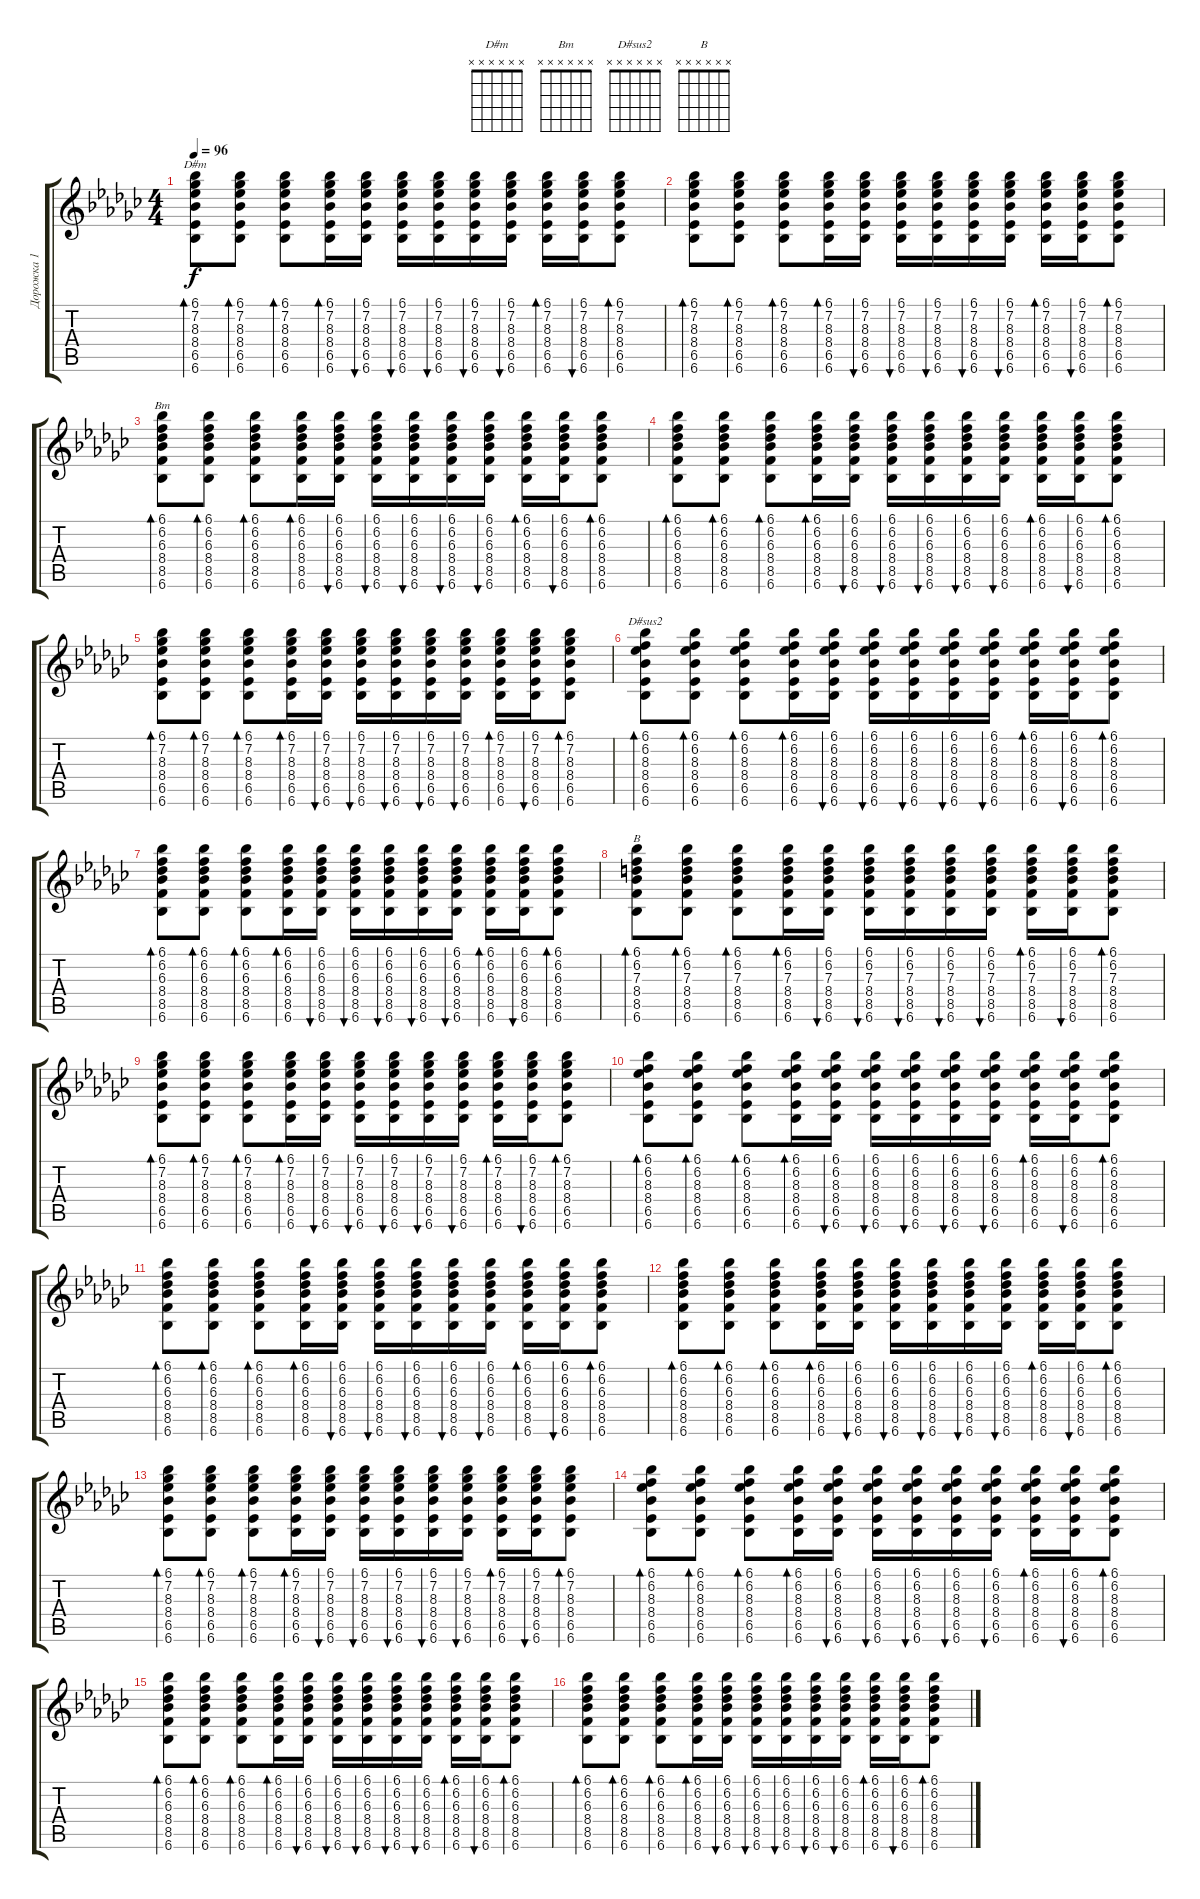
\track ("Дорожка 1" "Дорожка 1") {instrument acousticguitarsteel}
\staff {score tabs}
\tuning (E4 B3 G3 D3 A2 E2) {hide}
\chord ("D#m" x x x x x x)
\chord ("Bm" x x x x x x)
\chord ("D#sus2" x x x x x x)
\chord ("B" x x x x x x)
\ts (4 4)
\tempo 96
\clef g2
\ks ebminor
(6.1 7.2 8.3 8.4 6.5 6.6).8{bd 30 ch "D#m" dy f} (6.1 7.2 8.3 8.4 6.5 6.6).8{bd 30} (6.1 7.2 8.3 8.4 6.5 6.6).8{bd 30} (6.1 7.2 8.3 8.4 6.5 6.6).16{bd 30} (6.1 7.2 8.3 8.4 6.5 6.6).16{bu 30} (6.1 7.2 8.3 8.4 6.5 6.6).16{bu 30} (6.1 7.2 8.3 8.4 6.5 6.6).16{bu 30} (6.1 7.2 8.3 8.4 6.5 6.6).16{bu 30} (6.1 7.2 8.3 8.4 6.5 6.6).16{bu 30} (6.1 7.2 8.3 8.4 6.5 6.6).16{bd 30} (6.1 7.2 8.3 8.4 6.5 6.6).16{bu 30} (6.1 7.2 8.3 8.4 6.5 6.6).8{bd 30} |
(6.1 7.2 8.3 8.4 6.5 6.6).8{bd 30} (6.1 7.2 8.3 8.4 6.5 6.6).8{bd 30} (6.1 7.2 8.3 8.4 6.5 6.6).8{bd 30} (6.1 7.2 8.3 8.4 6.5 6.6).16{bd 30} (6.1 7.2 8.3 8.4 6.5 6.6).16{bu 30} (6.1 7.2 8.3 8.4 6.5 6.6).16{bu 30} (6.1 7.2 8.3 8.4 6.5 6.6).16{bu 30} (6.1 7.2 8.3 8.4 6.5 6.6).16{bu 30} (6.1 7.2 8.3 8.4 6.5 6.6).16{bu 30} (6.1 7.2 8.3 8.4 6.5 6.6).16{bd 30} (6.1 7.2 8.3 8.4 6.5 6.6).16{bu 30} (6.1 7.2 8.3 8.4 6.5 6.6).8{bd 30} |
(6.1 6.2 6.3 8.4 8.5 6.6).8{bd 30 ch "Bm"} (6.1 6.2 6.3 8.4 8.5 6.6).8{bd 30} (6.1 6.2 6.3 8.4 8.5 6.6).8{bd 30} (6.1 6.2 6.3 8.4 8.5 6.6).16{bd 30} (6.1 6.2 6.3 8.4 8.5 6.6).16{bu 30} (6.1 6.2 6.3 8.4 8.5 6.6).16{bu 30} (6.1 6.2 6.3 8.4 8.5 6.6).16{bu 30} (6.1 6.2 6.3 8.4 8.5 6.6).16{bu 30} (6.1 6.2 6.3 8.4 8.5 6.6).16{bu 30} (6.1 6.2 6.3 8.4 8.5 6.6).16{bd 30} (6.1 6.2 6.3 8.4 8.5 6.6).16{bu 30} (6.1 6.2 6.3 8.4 8.5 6.6).8{bd 30} |
(6.1 6.2 6.3 8.4 8.5 6.6).8{bd 30} (6.1 6.2 6.3 8.4 8.5 6.6).8{bd 30} (6.1 6.2 6.3 8.4 8.5 6.6).8{bd 30} (6.1 6.2 6.3 8.4 8.5 6.6).16{bd 30} (6.1 6.2 6.3 8.4 8.5 6.6).16{bu 30} (6.1 6.2 6.3 8.4 8.5 6.6).16{bu 30} (6.1 6.2 6.3 8.4 8.5 6.6).16{bu 30} (6.1 6.2 6.3 8.4 8.5 6.6).16{bu 30} (6.1 6.2 6.3 8.4 8.5 6.6).16{bu 30} (6.1 6.2 6.3 8.4 8.5 6.6).16{bd 30} (6.1 6.2 6.3 8.4 8.5 6.6).16{bu 30} (6.1 6.2 6.3 8.4 8.5 6.6).8{bd 30} |
(6.1 7.2 8.3 8.4 6.5 6.6).8{bd 30} (6.1 7.2 8.3 8.4 6.5 6.6).8{bd 30} (6.1 7.2 8.3 8.4 6.5 6.6).8{bd 30} (6.1 7.2 8.3 8.4 6.5 6.6).16{bd 30} (6.1 7.2 8.3 8.4 6.5 6.6).16{bu 30} (6.1 7.2 8.3 8.4 6.5 6.6).16{bu 30} (6.1 7.2 8.3 8.4 6.5 6.6).16{bu 30} (6.1 7.2 8.3 8.4 6.5 6.6).16{bu 30} (6.1 7.2 8.3 8.4 6.5 6.6).16{bu 30} (6.1 7.2 8.3 8.4 6.5 6.6).16{bd 30} (6.1 7.2 8.3 8.4 6.5 6.6).16{bu 30} (6.1 7.2 8.3 8.4 6.5 6.6).8{bd 30} |
(6.1 6.2 8.3 8.4 6.5 6.6).8{bd 30 ch "D#sus2"} (6.1 6.2 8.3 8.4 6.5 6.6).8{bd 30} (6.1 6.2 8.3 8.4 6.5 6.6).8{bd 30} (6.1 6.2 8.3 8.4 6.5 6.6).16{bd 30} (6.1 6.2 8.3 8.4 6.5 6.6).16{bu 30} (6.1 6.2 8.3 8.4 6.5 6.6).16{bu 30} (6.1 6.2 8.3 8.4 6.5 6.6).16{bu 30} (6.1 6.2 8.3 8.4 6.5 6.6).16{bu 30} (6.1 6.2 8.3 8.4 6.5 6.6).16{bu 30} (6.1 6.2 8.3 8.4 6.5 6.6).16{bd 30} (6.1 6.2 8.3 8.4 6.5 6.6).16{bu 30} (6.1 6.2 8.3 8.4 6.5 6.6).8{bd 30} |
(6.1 6.2 6.3 8.4 8.5 6.6).8{bd 30} (6.1 6.2 6.3 8.4 8.5 6.6).8{bd 30} (6.1 6.2 6.3 8.4 8.5 6.6).8{bd 30} (6.1 6.2 6.3 8.4 8.5 6.6).16{bd 30} (6.1 6.2 6.3 8.4 8.5 6.6).16{bu 30} (6.1 6.2 6.3 8.4 8.5 6.6).16{bu 30} (6.1 6.2 6.3 8.4 8.5 6.6).16{bu 30} (6.1 6.2 6.3 8.4 8.5 6.6).16{bu 30} (6.1 6.2 6.3 8.4 8.5 6.6).16{bu 30} (6.1 6.2 6.3 8.4 8.5 6.6).16{bd 30} (6.1 6.2 6.3 8.4 8.5 6.6).16{bu 30} (6.1 6.2 6.3 8.4 8.5 6.6).8{bd 30} |
(6.1 6.2 7.3 8.4 8.5 6.6).8{bd 30 ch "B"} (6.1 6.2 7.3 8.4 8.5 6.6).8{bd 30} (6.1 6.2 7.3 8.4 8.5 6.6).8{bd 30} (6.1 6.2 7.3 8.4 8.5 6.6).16{bd 30} (6.1 6.2 7.3 8.4 8.5 6.6).16{bu 30} (6.1 6.2 7.3 8.4 8.5 6.6).16{bu 30} (6.1 6.2 7.3 8.4 8.5 6.6).16{bu 30} (6.1 6.2 7.3 8.4 8.5 6.6).16{bu 30} (6.1 6.2 7.3 8.4 8.5 6.6).16{bu 30} (6.1 6.2 7.3 8.4 8.5 6.6).16{bd 30} (6.1 6.2 7.3 8.4 8.5 6.6).16{bu 30} (6.1 6.2 7.3 8.4 8.5 6.6).8{bd 30} |
(6.1 7.2 8.3 8.4 6.5 6.6).8{bd 30} (6.1 7.2 8.3 8.4 6.5 6.6).8{bd 30} (6.1 7.2 8.3 8.4 6.5 6.6).8{bd 30} (6.1 7.2 8.3 8.4 6.5 6.6).16{bd 30} (6.1 7.2 8.3 8.4 6.5 6.6).16{bu 30} (6.1 7.2 8.3 8.4 6.5 6.6).16{bu 30} (6.1 7.2 8.3 8.4 6.5 6.6).16{bu 30} (6.1 7.2 8.3 8.4 6.5 6.6).16{bu 30} (6.1 7.2 8.3 8.4 6.5 6.6).16{bu 30} (6.1 7.2 8.3 8.4 6.5 6.6).16{bd 30} (6.1 7.2 8.3 8.4 6.5 6.6).16{bu 30} (6.1 7.2 8.3 8.4 6.5 6.6).8{bd 30} |
(6.1 6.2 8.3 8.4 6.5 6.6).8{bd 30} (6.1 6.2 8.3 8.4 6.5 6.6).8{bd 30} (6.1 6.2 8.3 8.4 6.5 6.6).8{bd 30} (6.1 6.2 8.3 8.4 6.5 6.6).16{bd 30} (6.1 6.2 8.3 8.4 6.5 6.6).16{bu 30} (6.1 6.2 8.3 8.4 6.5 6.6).16{bu 30} (6.1 6.2 8.3 8.4 6.5 6.6).16{bu 30} (6.1 6.2 8.3 8.4 6.5 6.6).16{bu 30} (6.1 6.2 8.3 8.4 6.5 6.6).16{bu 30} (6.1 6.2 8.3 8.4 6.5 6.6).16{bd 30} (6.1 6.2 8.3 8.4 6.5 6.6).16{bu 30} (6.1 6.2 8.3 8.4 6.5 6.6).8{bd 30} |
(6.1 6.2 6.3 8.4 8.5 6.6).8{bd 30} (6.1 6.2 6.3 8.4 8.5 6.6).8{bd 30} (6.1 6.2 6.3 8.4 8.5 6.6).8{bd 30} (6.1 6.2 6.3 8.4 8.5 6.6).16{bd 30} (6.1 6.2 6.3 8.4 8.5 6.6).16{bu 30} (6.1 6.2 6.3 8.4 8.5 6.6).16{bu 30} (6.1 6.2 6.3 8.4 8.5 6.6).16{bu 30} (6.1 6.2 6.3 8.4 8.5 6.6).16{bu 30} (6.1 6.2 6.3 8.4 8.5 6.6).16{bu 30} (6.1 6.2 6.3 8.4 8.5 6.6).16{bd 30} (6.1 6.2 6.3 8.4 8.5 6.6).16{bu 30} (6.1 6.2 6.3 8.4 8.5 6.6).8{bd 30} |
(6.1 6.2 6.3 8.4 8.5 6.6).8{bd 30} (6.1 6.2 6.3 8.4 8.5 6.6).8{bd 30} (6.1 6.2 6.3 8.4 8.5 6.6).8{bd 30} (6.1 6.2 6.3 8.4 8.5 6.6).16{bd 30} (6.1 6.2 6.3 8.4 8.5 6.6).16{bu 30} (6.1 6.2 6.3 8.4 8.5 6.6).16{bu 30} (6.1 6.2 6.3 8.4 8.5 6.6).16{bu 30} (6.1 6.2 6.3 8.4 8.5 6.6).16{bu 30} (6.1 6.2 6.3 8.4 8.5 6.6).16{bu 30} (6.1 6.2 6.3 8.4 8.5 6.6).16{bd 30} (6.1 6.2 6.3 8.4 8.5 6.6).16{bu 30} (6.1 6.2 6.3 8.4 8.5 6.6).8{bd 30} |
(6.1 7.2 8.3 8.4 6.5 6.6).8{bd 30} (6.1 7.2 8.3 8.4 6.5 6.6).8{bd 30} (6.1 7.2 8.3 8.4 6.5 6.6).8{bd 30} (6.1 7.2 8.3 8.4 6.5 6.6).16{bd 30} (6.1 7.2 8.3 8.4 6.5 6.6).16{bu 30} (6.1 7.2 8.3 8.4 6.5 6.6).16{bu 30} (6.1 7.2 8.3 8.4 6.5 6.6).16{bu 30} (6.1 7.2 8.3 8.4 6.5 6.6).16{bu 30} (6.1 7.2 8.3 8.4 6.5 6.6).16{bu 30} (6.1 7.2 8.3 8.4 6.5 6.6).16{bd 30} (6.1 7.2 8.3 8.4 6.5 6.6).16{bu 30} (6.1 7.2 8.3 8.4 6.5 6.6).8{bd 30} |
(6.1 6.2 8.3 8.4 6.5 6.6).8{bd 30} (6.1 6.2 8.3 8.4 6.5 6.6).8{bd 30} (6.1 6.2 8.3 8.4 6.5 6.6).8{bd 30} (6.1 6.2 8.3 8.4 6.5 6.6).16{bd 30} (6.1 6.2 8.3 8.4 6.5 6.6).16{bu 30} (6.1 6.2 8.3 8.4 6.5 6.6).16{bu 30} (6.1 6.2 8.3 8.4 6.5 6.6).16{bu 30} (6.1 6.2 8.3 8.4 6.5 6.6).16{bu 30} (6.1 6.2 8.3 8.4 6.5 6.6).16{bu 30} (6.1 6.2 8.3 8.4 6.5 6.6).16{bd 30} (6.1 6.2 8.3 8.4 6.5 6.6).16{bu 30} (6.1 6.2 8.3 8.4 6.5 6.6).8{bd 30} |
(6.1 6.2 6.3 8.4 8.5 6.6).8{bd 30} (6.1 6.2 6.3 8.4 8.5 6.6).8{bd 30} (6.1 6.2 6.3 8.4 8.5 6.6).8{bd 30} (6.1 6.2 6.3 8.4 8.5 6.6).16{bd 30} (6.1 6.2 6.3 8.4 8.5 6.6).16{bu 30} (6.1 6.2 6.3 8.4 8.5 6.6).16{bu 30} (6.1 6.2 6.3 8.4 8.5 6.6).16{bu 30} (6.1 6.2 6.3 8.4 8.5 6.6).16{bu 30} (6.1 6.2 6.3 8.4 8.5 6.6).16{bu 30} (6.1 6.2 6.3 8.4 8.5 6.6).16{bd 30} (6.1 6.2 6.3 8.4 8.5 6.6).16{bu 30} (6.1 6.2 6.3 8.4 8.5 6.6).8{bd 30} |
(6.1 6.2 6.3 8.4 8.5 6.6).8{bd 30} (6.1 6.2 6.3 8.4 8.5 6.6).8{bd 30} (6.1 6.2 6.3 8.4 8.5 6.6).8{bd 30} (6.1 6.2 6.3 8.4 8.5 6.6).16{bd 30} (6.1 6.2 6.3 8.4 8.5 6.6).16{bu 30} (6.1 6.2 6.3 8.4 8.5 6.6).16{bu 30} (6.1 6.2 6.3 8.4 8.5 6.6).16{bu 30} (6.1 6.2 6.3 8.4 8.5 6.6).16{bu 30} (6.1 6.2 6.3 8.4 8.5 6.6).16{bu 30} (6.1 6.2 6.3 8.4 8.5 6.6).16{bd 30} (6.1 6.2 6.3 8.4 8.5 6.6).16{bu 30} (6.1 6.2 6.3 8.4 8.5 6.6).8{bd 30}
